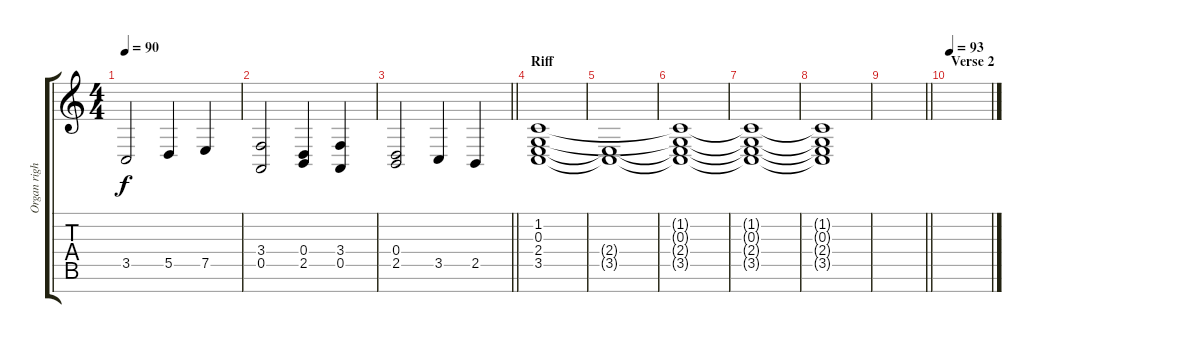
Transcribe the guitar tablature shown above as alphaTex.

\track ("Organ right hand" "Organ righ") {instrument accordion}
\staff {score tabs}
\tuning (E4 B3 G3 D3 A2 E2 B1) {hide}
\ts (4 4)
\tempo 90
\clef g2
\ks c
3.5.2{dy f} 5.5.4 7.5.4 |
(3.4 0.5).2 (0.4 2.5).4 (3.4 0.5).4 |
\barLineRight lightlight
(0.4 2.5).2 3.5.4 2.5.4 |
\section ("" "Riff")
(1.2 0.3 2.4 3.5).1{volume 0} |
(2.4{t} 3.5{t}).1 |
(1.2{t} 0.3{t} 2.4{t} 3.5{t}).1 |
(1.2{t} 0.3{t} 2.4{t} 3.5{t}).1 |
(1.2{t} 0.3{t} 2.4{t} 3.5{t}).1 |
\barLineRight lightlight
|
\section ("" "Verse 2")
\tempo 93
